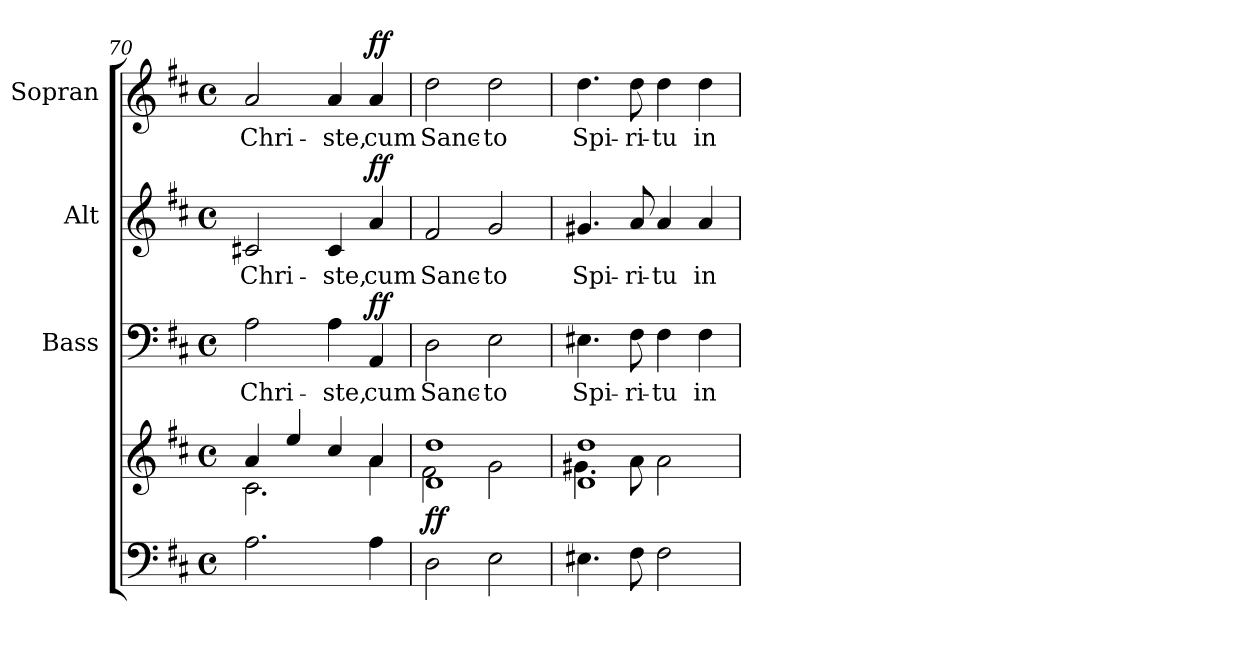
**kern	**kern	**dynam	**kern	**text	**dynam	**kern	**text	**dynam	**kern	**text	**dynam
*part4	*part4	*part4	*part3	*part3	*part3	*part2	*part2	*part2	*part1	*part1	*part1
*staff5	*staff4	*staff4/5	*staff3	*staff3	*staff3	*staff2	*staff2	*staff2	*staff1	*staff1	*staff1
*	*	*	*I"Bass	*	*	*I"Alt	*	*	*I"Sopran	*	*
*	*	*	*I'B.	*	*	*I'A.	*	*	*I'S.	*	*
!!LO:LB:g=z
*clefF4	*clefG2	*	*clefF4	*	*	*clefG2	*	*	*clefG2	*	*
*k[f#c#]	*k[f#c#]	*	*k[f#c#]	*	*	*k[f#c#]	*	*	*k[f#c#]	*	*
*D:	*D:	*	*D:	*	*	*D:	*	*	*D:	*	*
*M4/4	*M4/4	*	*M4/4	*	*	*M4/4	*	*	*M4/4	*	*
*met(c)	*met(c)	*	*met(c)	*	*	*met(c)	*	*	*met(c)	*	*
=70	=70	=70	=70	=70	=70	=70	=70	=70	=70	=70	=70
*	*^	*	*	*	*	*	*	*	*	*	*
!	!	!	!	!	!LO:LY:b	!	!	!LO:LY:b	!	!	!LO:LY:b	!
2.A\	4a/	2.c#\	.	2A\	Chri-	.	2c#X/	Chri-	.	2a/	Chri-	.
.	4ee/	.	.	.	.	.	.	.	.	.	.	.
!	!	!	!	!	!LO:LY:b	!	!	!LO:LY:b	!	!	!LO:LY:b	!
.	4cc#/	.	.	4A\	-ste,	.	4c#/	-ste,	.	4a/	-ste,	.
!	!	!	!	!	!LO:LY:b	!LO:DY:a	!	!LO:LY:b	!LO:DY:a	!	!LO:LY:b	!LO:DY:a
4A\	4a/	4a\	.	4AA/	cum	ff	4a/	cum	ff	4a/	cum	ff
=71	=71	=71	=71	=71	=71	=71	=71	=71	=71	=71	=71	=71
!	!	!	!LO:DY:b	!	!LO:LY:b	!	!	!LO:LY:b	!	!	!LO:LY:b	!
2D\	1d 1dd	2f#\	ff	2D\	Sanc-	.	2f#/	Sanc-	.	2dd\	Sanc-	.
!	!	!	!	!	!LO:LY:b	!	!	!LO:LY:b	!	!	!LO:LY:b	!
2E\	.	2g\	.	2E\	-to	.	2g/	-to	.	2dd\	-to	.
=72	=72	=72	=72	=72	=72	=72	=72	=72	=72	=72	=72	=72
!	!	!	!	!	!LO:LY:b	!	!	!LO:LY:b	!	!	!LO:LY:b	!
4.E#X\	1d 1dd	4.g#X\	.	4.E#X\	Spi-	.	4.g#X/	Spi-	.	4.dd\	Spi-	.
!	!	!	!	!	!LO:LY:b	!	!	!LO:LY:b	!	!	!LO:LY:b	!
8F#\	.	8a\	.	8F#\	-ri-	.	8a/	-ri-	.	8dd\	-ri-	.
!	!	!	!	!	!LO:LY:b	!	!	!LO:LY:b	!	!	!LO:LY:b	!
2F#\	.	2a\	.	4F#\	-tu	.	4a/	-tu	.	4dd\	-tu	.
!	!	!	!	!	!LO:LY:b	!	!	!LO:LY:b	!	!	!LO:LY:b	!
.	.	.	.	4F#\	in	.	4a/	in	.	4dd\	in	.
*	*v	*v	*	*	*	*	*	*	*	*	*	*
=	=	=	=	=	=	=	=	=	=	=	=
*-	*-	*-	*-	*-	*-	*-	*-	*-	*-	*-	*-
